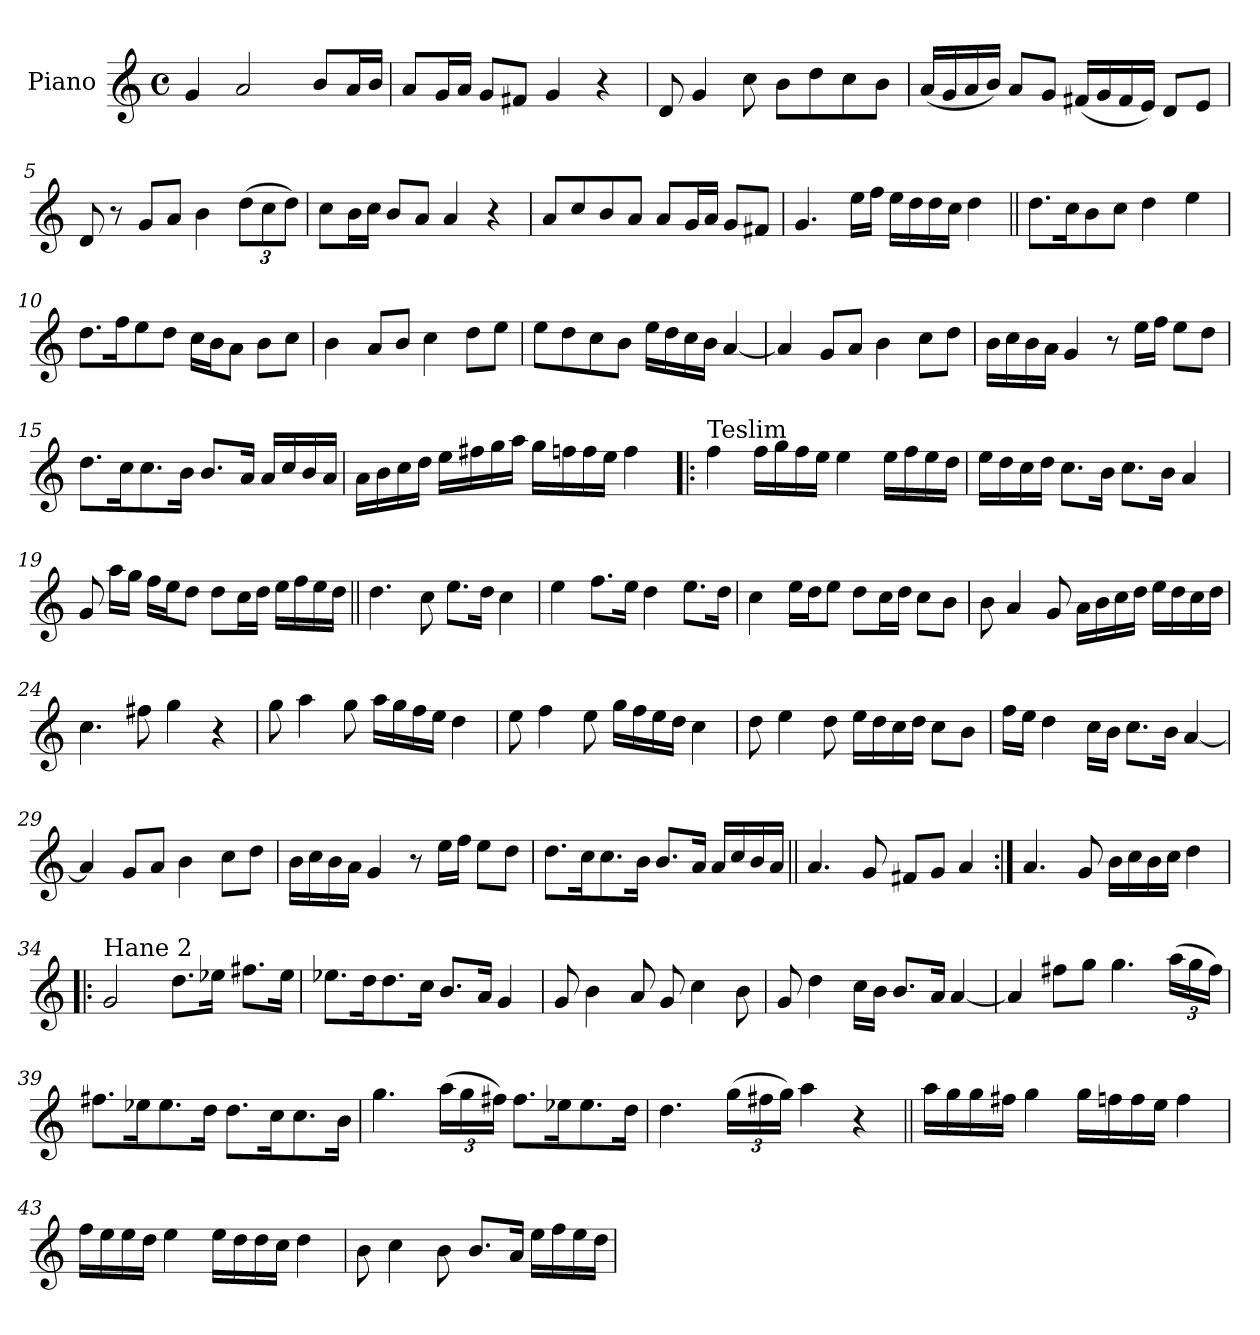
**kern
*part1
*staff1
*I"Piano
*I'Pno
*clefG2
*k[]
*M4/4
*met(c)
=1
4g/
2a/
8b/L
16a/L
16b/JJ
=2
8a/L
16g/L
16a/JJ
8g/L
8f#X/J
4g/
4r
=3
8d/
4g/
8cc\
8b\L
8dd\
8cc\
8b\J
=4
(<16a/LL
16g/
16a/
16b/JJ)
8a/L
8g/J
(<16f#X/LL
16g/
16f#/
16e/JJ)
8d/L
8e/J
!!LO:LB:g=z
=5
8d/
8r
8g/L
8a/J
4b\
*Xbrackettup
(>12dd\L
12cc\
12dd\J)
=6
8cc\L
16b\L
16cc\JJ
8b/L
8a/J
4a/
4r
=7
8a/L
8cc/
8b/
8a/J
8a/L
16g/L
16a/JJ
8g/L
8f#X/J
=8
4.g/
16ee\LL
16ff\JJ
16ee\LL
16dd\
16dd\
16cc\JJ
4dd\
!!LO:LB:g=z
=9||
8.dd\L
16cc\K
8b\
8cc\J
4dd\
4ee\
=10
8.dd\L
16ff\K
8ee\
8dd\J
16cc\LL
16b\J
8a\J
8b\L
8cc\J
=11
4b\
8a/L
8b/J
4cc\
8dd\L
8ee\J
=12
8ee\L
8dd\
8cc\
8b\J
16ee\LL
16dd\
16cc\
16b\JJ
[4a/
!!LO:LB:g=z
=13
4a/]
8g/L
8a/J
4b\
8cc\L
8dd\J
=14
16b\LL
16cc\
16b\
16a\JJ
4g/
8r
16ee\LL
16ff\JJ
8ee\L
8dd\J
=15
8.dd\L
16cc\K
8.cc\
16b\Jk
8.b/L
16a/Jk
16a/LL
16cc/
16b/
16a/JJ
=16
16a\LL
16b\
16cc\
16dd\JJ
16ee\LL
16ff#X\
16gg\
16aa\JJ
16gg\LL
16ffn\
16ff\
16ee\JJ
4ff\
!!LO:LB:g=z
=17!|:
!LO:TX:a:t=Teslim
4ff\
16ff\LL
16gg\
16ff\
16ee\JJ
4ee\
16ee\LL
16ff\
16ee\
16dd\JJ
=18
16ee\LL
16dd\
16cc\
16dd\JJ
8.cc\L
16b\Jk
8.cc\L
16b\Jk
4a/
=19
8g/
16aa\LL
16gg\JJ
16ff\LL
16ee\J
8dd\J
8dd\L
16cc\L
16dd\JJ
16ee\LL
16ff\
16ee\
16dd\JJ
=20||
4.dd\
8cc\
8.ee\L
16dd\Jk
4cc\
!!LO:LB:g=z
=21
4ee\
8.ff\L
16ee\Jk
4dd\
8.ee\L
16dd\Jk
=22
4cc\
16ee\LL
16dd\J
8ee\J
8dd\L
16cc\L
16dd\JJ
8cc\L
8b\J
=23
8b\
4a/
8g/
16a\LL
16b\
16cc\
16dd\JJ
16ee\LL
16dd\
16cc\
16dd\JJ
=24
4.cc\
8ff#X\
4gg\
4r
!!LO:LB:g=z
=25
8gg\
4aa\
8gg\
16aa\LL
16gg\
16ff\
16ee\JJ
4dd\
=26
8ee\
4ff\
8ee\
16gg\LL
16ff\
16ee\
16dd\JJ
4cc\
=27
8dd\
4ee\
8dd\
16ee\LL
16dd\
16cc\
16dd\JJ
8cc\L
8b\J
=28
16ff\LL
16ee\JJ
4dd\
16cc\LL
16b\JJ
8.cc\L
16b\Jk
[4a/
!!LO:LB:g=z
=29
4a/]
8g/L
8a/J
4b\
8cc\L
8dd\J
=30
16b\LL
16cc\
16b\
16a\JJ
4g/
8r
16ee\LL
16ff\JJ
8ee\L
8dd\J
=31
8.dd\L
16cc\K
8.cc\
16b\Jk
8.b/L
16a/Jk
16a/LL
16cc/
16b/
16a/JJ
=32||
4.a/
8g/
8f#X/L
8g/J
4a/
!!LO:LB:g=z
=33:|!
4.a/
8g/
16b\LL
16cc\
16b\
16cc\JJ
4dd\
=34!|:
!LO:TX:a:t=Hane 2
2g/
8.dd\L
16ee-X\Jk
8.ff#X\L
16ee-\Jk
=35
8.ee-X\L
16dd\K
8.dd\
16cc\Jk
8.b/L
16a/Jk
4g/
=36
8g/
4b\
8a/
8g/
4cc\
8b\
!!LO:PB:g=z
=37
8g/
4dd\
16cc\LL
16b\JJ
8.b/L
16a/Jk
[4a/
=38
4a/]
8ff#X\L
8gg\J
4.gg\
(>24aa\LL
24gg\
24ff#\JJ)
=39
8.ff#X\L
16ee-X\K
8.ee-\
16dd\Jk
8.dd\L
16cc\K
8.cc\
16b\Jk
=40
4.gg\
(>24aa\LL
24gg\
24ff#X\JJ)
8.ff#\L
16ee-X\K
8.ee-\
16dd\Jk
!!LO:LB:g=z
=41
4.dd\
(>24gg\LL
24ff#X\
24gg\JJ)
4aa\
4r
=42||
16aa\LL
16gg\
16gg\
16ff#X\JJ
4gg\
16gg\LL
16ffn\
16ff\
16ee\JJ
4ff\
=43
16ff\LL
16ee\
16ee\
16dd\JJ
4ee\
16ee\LL
16dd\
16dd\
16cc\JJ
4dd\
=44
8b\
4cc\
8b\
8.b/L
16a/Jk
16ee\LL
16ff\
16ee\
16dd\JJ
=
*-
